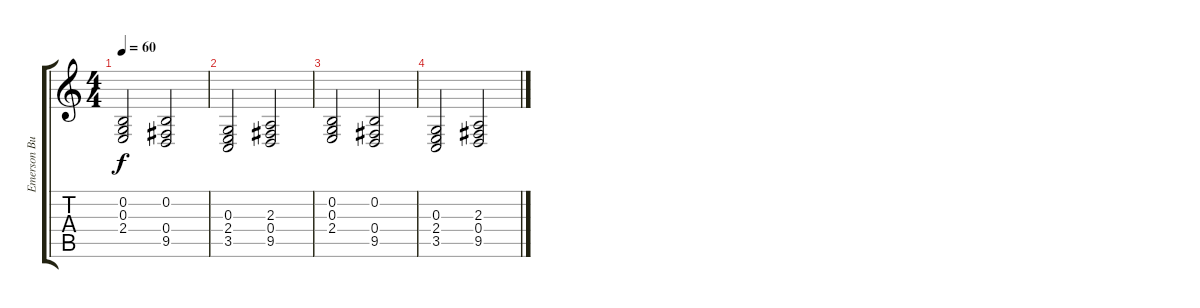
\track ("Emerson Burton (Keyboard)" "Emerson Bu") {instrument stringensemble1}
\staff {score tabs}
\tuning (E4 B3 G3 D3 A2 E2) {hide}
\ts (4 4)
\tempo 60
\clef g2
\ks c
(0.2 0.3 2.4).2{dy f} (0.2 0.4 9.5).2 |
(0.3 2.4 3.5).2 (2.3 0.4 9.5).2 |
(0.2 0.3 2.4).2 (0.2 0.4 9.5).2 |
(0.3 2.4 3.5).2 (2.3 0.4 9.5).2
